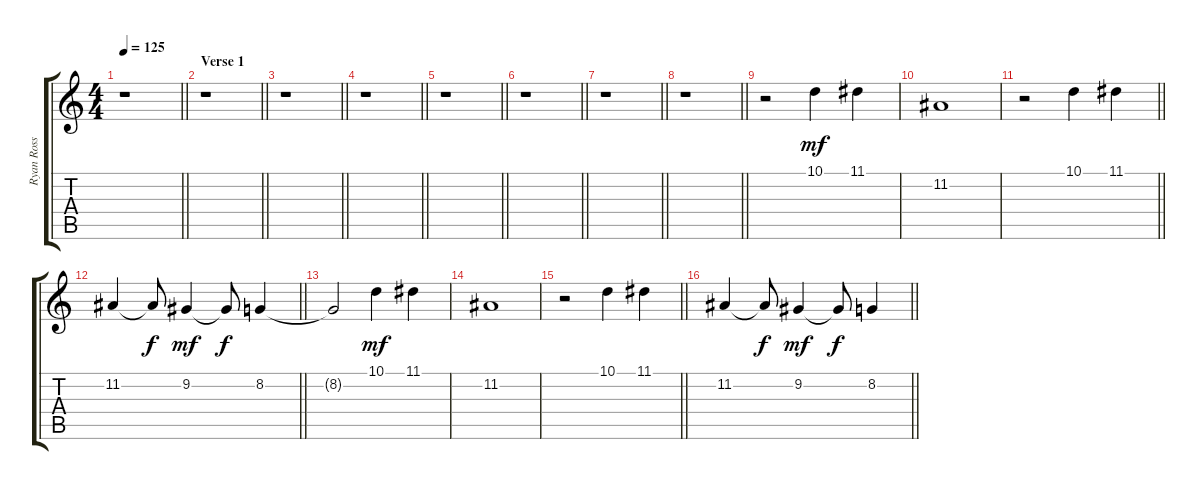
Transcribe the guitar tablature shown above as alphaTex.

\track ("Ryan Ross (Synth and Effects)" "Ryan Ross ") {instrument pad7halo}
\staff {score tabs}
\tuning (E4 B3 G3 D3 A2 E2) {hide}
\ts (4 4)
\tempo 125
\clef g2
\barLineRight lightlight
\ks c
r.1{dy mf instrument pad7halo} |
\section ("" "Verse 1")
\barLineRight lightlight
r.1 |
\barLineRight lightlight
r.1 |
\barLineRight lightlight
r.1 |
\barLineRight lightlight
r.1 |
\barLineRight lightlight
r.1 |
\barLineRight lightlight
r.1 |
\barLineRight lightlight
r.1 |
r.2 10.1.4 11.1.4 |
11.2.1{volume 0} |
\barLineRight lightlight
r.2{volume 13} 10.1.4 11.1.4 |
\barLineRight lightlight
11.2.4 11.2{t}.8{dy f} 9.2.4{dy mf} 9.2{t}.8{dy f} 8.2.4{volume 0} |
8.2{t}.2 10.1.4{dy mf volume 13} 11.1.4{volume 13} |
11.2.1{volume 0} |
\barLineRight lightlight
r.2{volume 13} 10.1.4 11.1.4 |
\barLineRight lightlight
11.2.4 11.2{t}.8{dy f} 9.2.4{dy mf} 9.2{t}.8{dy f} 8.2.4{volume 0}
